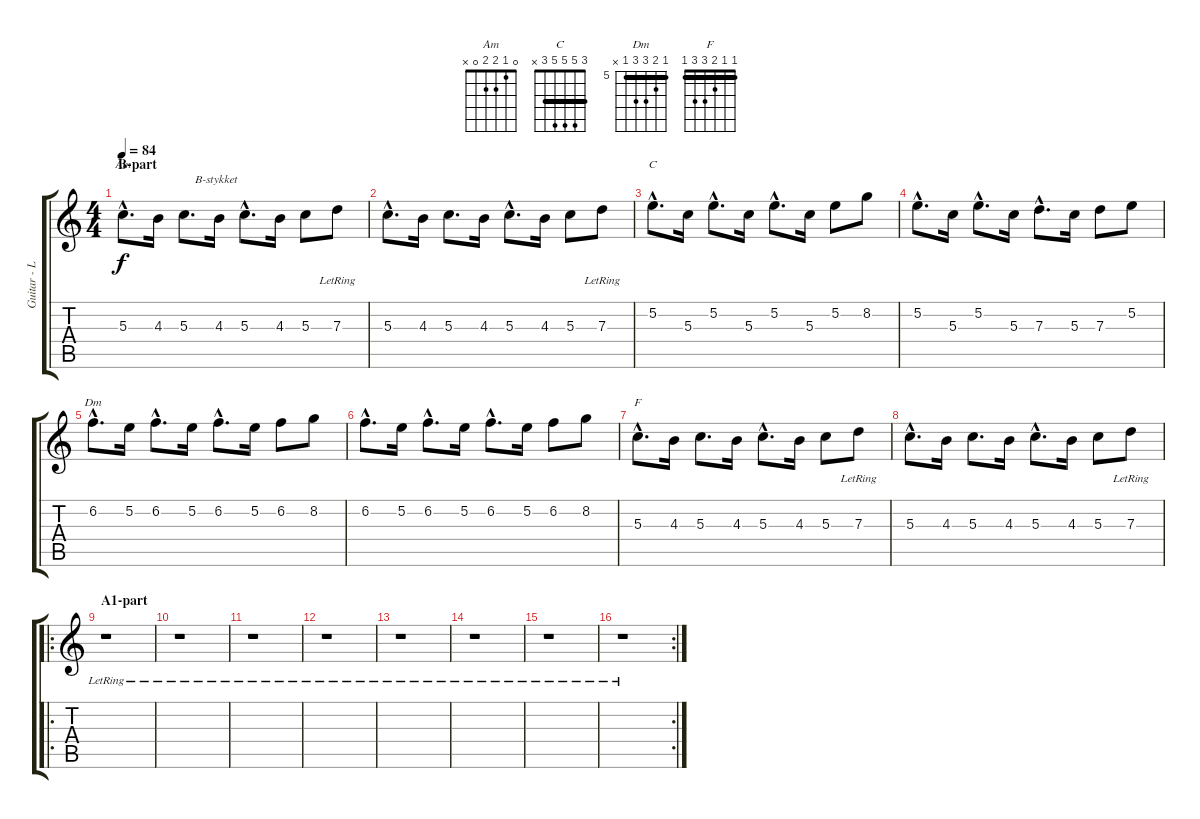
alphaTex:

\track ("Guitar - Lead" "Guitar - L") {instrument distortionguitar}
\staff {score tabs}
\tuning (E4 B3 G3 D3 A2 E2) {hide}
\chord ("Am" 0 1 2 2 0 x)
\chord ("C" 3 5 5 5 3 x) {barre 3}
\chord ("Dm" 5 6 7 7 5 x) {firstfret 5 barre 5}
\chord ("F" 1 1 2 3 3 1) {barre 1}
\ts (4 4)
\section ("" "B-part")
\tempo 84
\clef g2
\ks c
5.3{hac}.8{d ch "Am" txt "                        B-stykket" dy f instrument distortionguitar} 4.3.16 5.3.8{d} 4.3.16 5.3{hac}.8{d} 4.3.16 5.3.8 7.3{lr}.8 |
5.3{hac}.8{d} 4.3.16 5.3.8{d} 4.3.16 5.3{hac}.8{d} 4.3.16 5.3.8 7.3{lr}.8 |
5.2{hac}.8{d ch "C"} 5.3.16 5.2{hac}.8{d} 5.3.16 5.2{hac}.8{d} 5.3.16 5.2.8 8.2.8 |
5.2{hac}.8{d} 5.3.16 5.2{hac}.8{d} 5.3.16 7.3{hac}.8{d} 5.3.16 7.3.8 5.2.8 |
6.2{hac}.8{d ch "Dm"} 5.2.16 6.2{hac}.8{d} 5.2.16 6.2{hac}.8{d} 5.2.16 6.2.8 8.2.8 |
6.2{hac}.8{d} 5.2.16 6.2{hac}.8{d} 5.2.16 6.2{hac}.8{d} 5.2.16 6.2.8 8.2.8 |
5.3{hac}.8{d ch "F"} 4.3.16 5.3.8{d} 4.3.16 5.3{hac}.8{d} 4.3.16 5.3.8 7.3{lr}.8 |
5.3{hac}.8{d} 4.3.16 5.3.8{d} 4.3.16 5.3{hac}.8{d} 4.3.16 5.3.8 7.3{lr}.8 |
\ro
\section ("" "A1-part")
r.1 |
r.1 |
r.1 |
r.1 |
r.1 |
r.1 |
r.1 |
\rc 2
r.1
